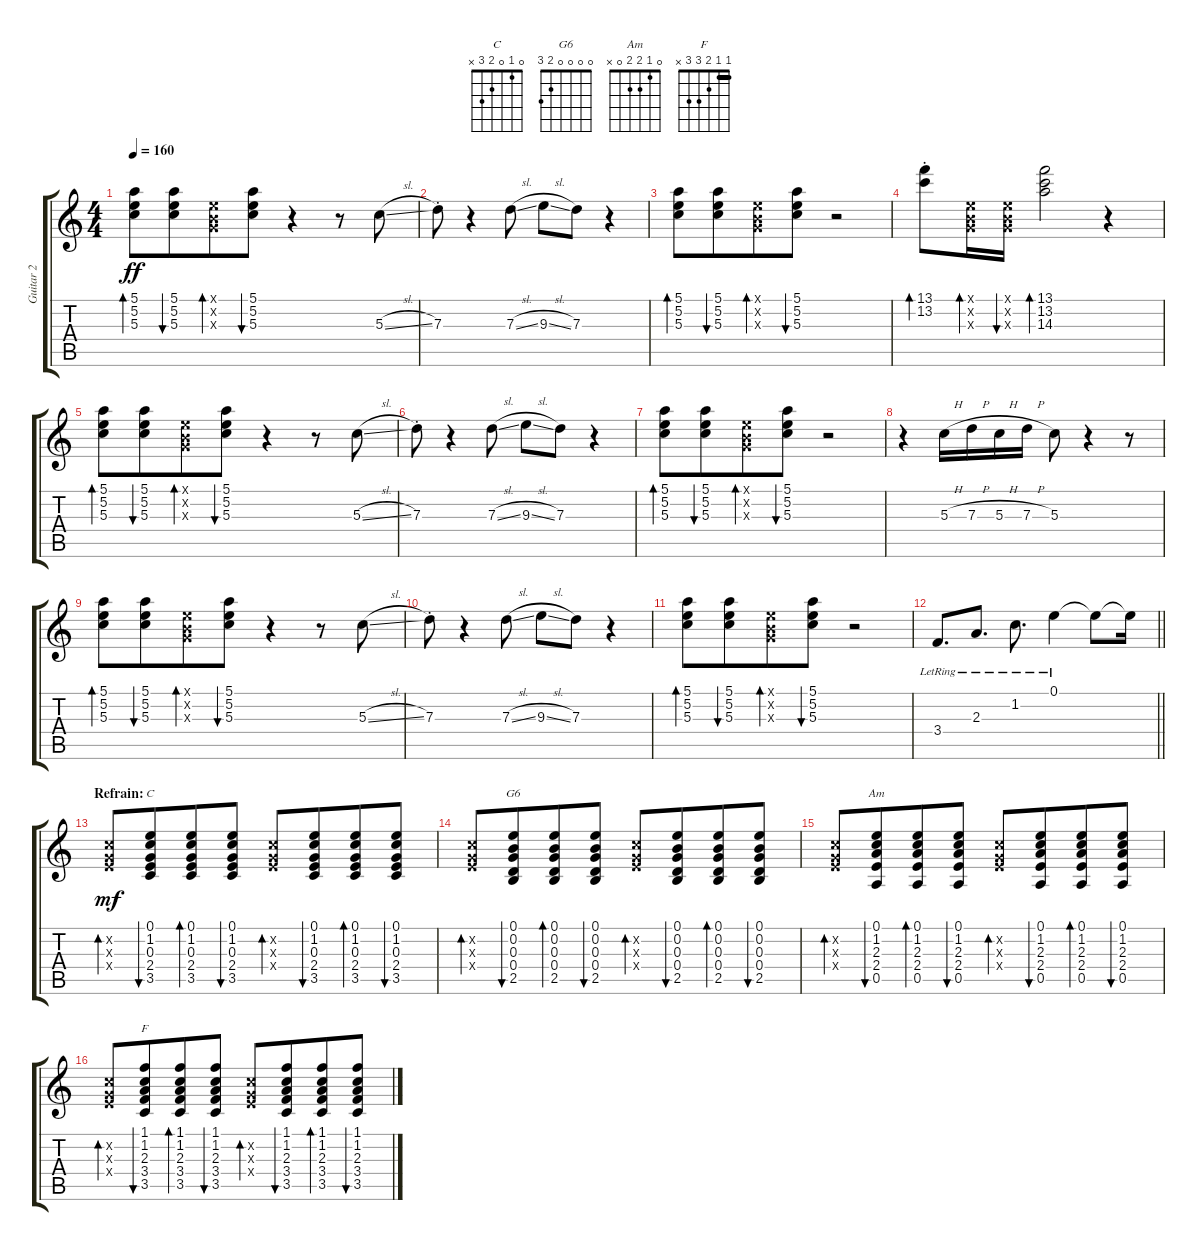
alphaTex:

\track ("Guitar 2" "Guitar 2") {instrument acousticguitarsteel}
\staff {score tabs}
\tuning (E4 B3 G3 D3 A2 E2) {hide}
\chord ("C" 0 1 0 2 3 x)
\chord ("G6" 0 0 0 0 2 3)
\chord ("Am" 0 1 2 2 0 x)
\chord ("F" 1 1 2 3 3 x) {barre 1}
\ts (4 4)
\tempo 160
\clef g2
\ks c
(5.1 5.2 5.3).8{bd 60 dy ff} (5.1 5.2 5.3).8{bu 60 beam merge} (0.1{x} 0.2{x} 0.3{x}).8{bd 60} (5.1 5.2 5.3).8{bu 60} r.4 r.8 5.3{sl}.8 |
7.3{st}.8 r.4 7.3{sl}.8 9.3{sl}.8 7.3.8 r.4 |
(5.1 5.2 5.3).8{bd 60} (5.1 5.2 5.3).8{bu 60 beam merge} (0.1{x} 0.2{x} 0.3{x}).8{bd 60} (5.1 5.2 5.3).8{bu 60} r.2 |
(13.1{st} 13.2{st}).8{bd 30} (0.1{x} 0.2{x} 0.3{x}).16{bd 30} (0.1{x} 0.2{x} 0.3{x}).16{bu 30} (13.1 13.2 14.3).2{bd 30} r.4 |
(5.1 5.2 5.3).8{bd 60} (5.1 5.2 5.3).8{bu 60 beam merge} (0.1{x} 0.2{x} 0.3{x}).8{bd 60} (5.1 5.2 5.3).8{bu 60} r.4 r.8 5.3{sl}.8 |
7.3{st}.8 r.4 7.3{sl}.8 9.3{sl}.8 7.3.8 r.4 |
(5.1 5.2 5.3).8{bd 60} (5.1 5.2 5.3).8{bu 60 beam merge} (0.1{x} 0.2{x} 0.3{x}).8{bd 60} (5.1 5.2 5.3).8{bu 60} r.2 |
r.4 5.3{h}.16 7.3{h}.16 5.3{h}.16 7.3{h}.16 5.3.8 r.4 r.8 |
(5.1 5.2 5.3).8{bd 60} (5.1 5.2 5.3).8{bu 60 beam merge} (0.1{x} 0.2{x} 0.3{x}).8{bd 60} (5.1 5.2 5.3).8{bu 60} r.4 r.8 5.3{sl}.8 |
7.3{st}.8 r.4 7.3{sl}.8 9.3{sl}.8 7.3.8 r.4 |
(5.1 5.2 5.3).8{bd 60} (5.1 5.2 5.3).8{bu 60 beam merge} (0.1{x} 0.2{x} 0.3{x}).8{bd 60} (5.1 5.2 5.3).8{bu 60} r.2 |
\barLineRight lightlight
3.4{lr}.8{d} 2.3{lr}.8{d} 1.2{lr}.8{d} 0.1{lr}.4 0.1{t}.8 0.1{t}.16 |
\section ("" "Refrain:")
(1.2{x} 0.3{x} 2.4{x}).8{bd 60 dy mf} (0.1 1.2 0.3 2.4 3.5).8{bu 60 ch "C" beam merge} (0.1 1.2 0.3 2.4 3.5).8{bd 60} (0.1 1.2 0.3 2.4 3.5).8{bu 60} (1.2{x} 0.3{x} 2.4{x}).8{bd 60} (0.1 1.2 0.3 2.4 3.5).8{bu 60 beam merge} (0.1 1.2 0.3 2.4 3.5).8{bd 60} (0.1 1.2 0.3 2.4 3.5).8{bu 60} |
(1.2{x} 0.3{x} 2.4{x}).8{bd 60} (0.1 0.2 0.3 0.4 2.5).8{bu 60 ch "G6" beam merge} (0.1 0.2 0.3 0.4 2.5).8{bd 60} (0.1 0.2 0.3 0.4 2.5).8{bu 60} (1.2{x} 0.3{x} 2.4{x}).8{bd 60} (0.1 0.2 0.3 0.4 2.5).8{bu 60 beam merge} (0.1 0.2 0.3 0.4 2.5).8{bd 60} (0.1 0.2 0.3 0.4 2.5).8{bu 60} |
(1.2{x} 0.3{x} 2.4{x}).8{bd 60} (0.1 1.2 2.3 2.4 0.5).8{bu 60 ch "Am" beam merge} (0.1 1.2 2.3 2.4 0.5).8{bd 60} (0.1 1.2 2.3 2.4 0.5).8{bu 60} (1.2{x} 0.3{x} 2.4{x}).8{bd 60} (0.1 1.2 2.3 2.4 0.5).8{bu 60 beam merge} (0.1 1.2 2.3 2.4 0.5).8{bd 60} (0.1 1.2 2.3 2.4 0.5).8{bu 60} |
(1.2{x} 0.3{x} 2.4{x}).8{bd 60} (1.1 1.2 2.3 3.4 3.5).8{bu 60 ch "F" beam merge} (1.1 1.2 2.3 3.4 3.5).8{bd 60} (1.1 1.2 2.3 3.4 3.5).8{bu 60} (1.2{x} 0.3{x} 2.4{x}).8{bd 60} (1.1 1.2 2.3 3.4 3.5).8{bu 60 beam merge} (1.1 1.2 2.3 3.4 3.5).8{bd 60} (1.1 1.2 2.3 3.4 3.5).8{bu 60}
